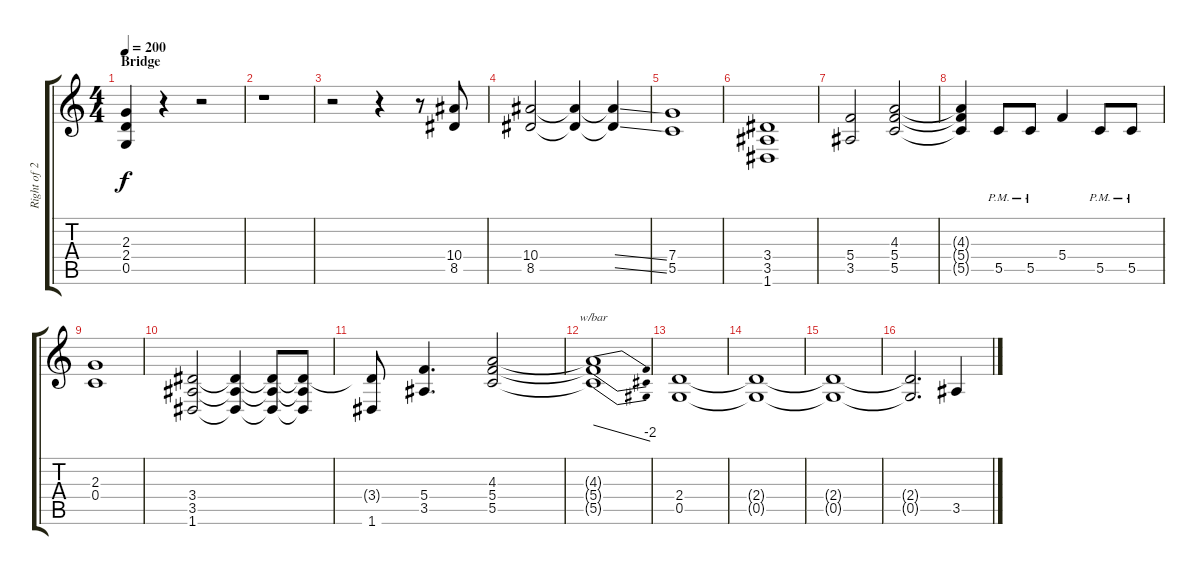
\track ("Right of 2TW" "Right of 2") {mute instrument overdrivenguitar}
\staff {score tabs}
\tuning (D4 A3 F3 C3 G2 D2) {hide}
\ts (4 4)
\section ("" "Bridge")
\tempo 200
\clef g2
\ks c
(2.3 2.4 0.5).4{dy f} r.4 r.2 |
r.1 |
r.2 r.4 r.8 (10.4 8.5).8 |
(10.4 8.5).2 (10.4{t} 8.5{t}).4 (10.4{ss t} 8.5{ss t}).4 |
(7.4 5.5).1 |
(3.4 3.5 1.6).1 |
(5.4 3.5).2 (4.3 5.4 5.5).2 |
(4.3{t} 5.4{t} 5.5{t}).4 5.5{pm}.8 5.5{pm}.8 5.4.4 5.5{pm}.8 5.5{pm}.8 |
(2.3 0.4).1 |
(3.4 3.5 1.6).2 (3.4{t} 3.5{t} 1.6{t}).4 (3.4{t} 3.5{t} 1.6{t}).8 (3.4{t} 3.5{t} 1.6{t}).8 |
(3.4{t} 1.6).8 (5.4 3.5).4{d} (4.3 5.4 5.5).2 |
(4.3{t} 5.4{t} 5.5{t}).1{tbe (dive default 0 0 60 -8)} |
(2.4 0.5).1 |
(2.4{t} 0.5{t}).1 |
(2.4{t} 0.5{t}).1 |
(2.4{t} 0.5{t}).2{d} 3.5.4
